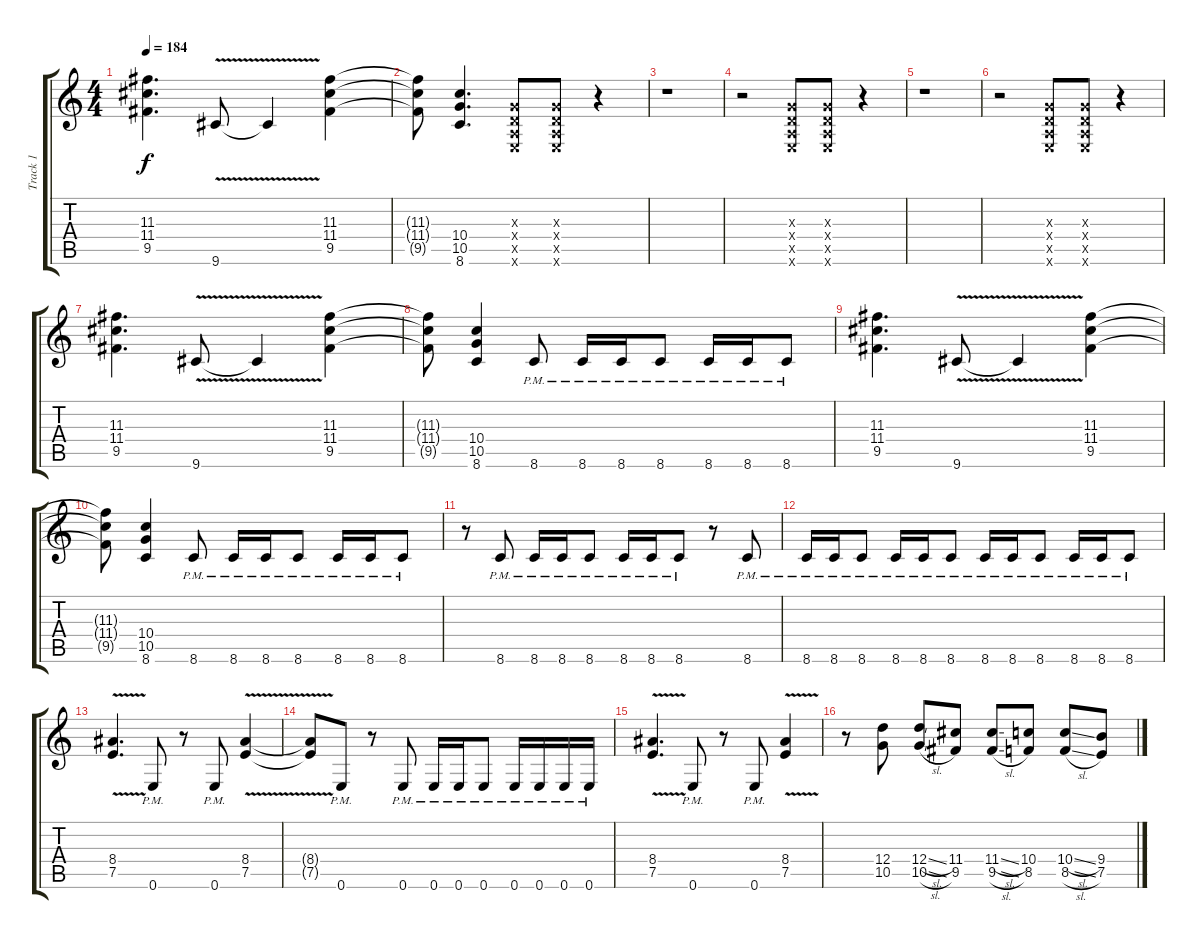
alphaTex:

\track ("Track 1" "Track 1") {instrument distortionguitar}
\staff {score tabs}
\tuning (E4 B3 G3 D3 A2 E2) {hide}
\ts (4 4)
\tempo 184
\clef g2
\ks c
(11.3 11.4 9.5).4{d dy f} 9.6{v}.8 9.6{t}.4 (11.3 11.4 9.5).4 |
(11.3{t} 11.4{t} 9.5{t}).8 (10.4 10.5 8.6).4{d} (0.3{x} 0.4{x} 0.5{x} 0.6{x}).8 (0.3{x} 0.4{x} 0.5{x} 0.6{x}).8 r.4 |
r.1 |
r.2 (0.3{x} 0.4{x} 0.5{x} 0.6{x}).8 (0.3{x} 0.4{x} 0.5{x} 0.6{x}).8 r.4 |
r.1 |
r.2 (0.3{x} 0.4{x} 0.5{x} 0.6{x}).8 (0.3{x} 0.4{x} 0.5{x} 0.6{x}).8 r.4 |
(11.3 11.4 9.5).4{d} 9.6{v}.8 9.6{t}.4 (11.3 11.4 9.5).4 |
(11.3{t} 11.4{t} 9.5{t}).8 (10.4 10.5 8.6).4 8.6{pm}.8 8.6{pm}.16 8.6{pm}.16 8.6{pm}.8 8.6{pm}.16 8.6{pm}.16 8.6{pm}.8 |
(11.3 11.4 9.5).4{d} 9.6{v}.8 9.6{t}.4 (11.3 11.4 9.5).4 |
(11.3{t} 11.4{t} 9.5{t}).8 (10.4 10.5 8.6).4 8.6{pm}.8 8.6{pm}.16 8.6{pm}.16 8.6{pm}.8 8.6{pm}.16 8.6{pm}.16 8.6{pm}.8 |
r.8 8.6{pm}.8 8.6{pm}.16 8.6{pm}.16 8.6{pm}.8 8.6{pm}.16 8.6{pm}.16 8.6{pm}.8 r.8 8.6{pm}.8 |
8.6{pm}.16 8.6{pm}.16 8.6{pm}.8 8.6{pm}.16 8.6{pm}.16 8.6{pm}.8 8.6{pm}.16 8.6{pm}.16 8.6{pm}.8 8.6{pm}.16 8.6{pm}.16 8.6{pm}.8 |
(8.4 7.5{v}).4{d} 0.6{pm}.8 r.8 0.6{pm}.8 (8.4 7.5{v}).4 |
(8.4{t} 7.5{t}).8 0.6{pm}.8 r.8 0.6{pm}.8 0.6{pm}.16 0.6{pm}.16 0.6{pm}.8 0.6{pm}.16 0.6{pm}.16 0.6{pm}.16 0.6{pm}.16 |
(8.4 7.5{v}).4{d} 0.6{pm}.8 r.8 0.6{pm}.8 (8.4 7.5{v}).4 |
r.8 (12.4 10.5).8 (12.4{sl} 10.5{sl}).8 (11.4 9.5).8 (11.4{sl} 9.5{sl}).8 (10.4 8.5).8 (10.4{sl} 8.5{sl}).8 (9.4 7.5).8
